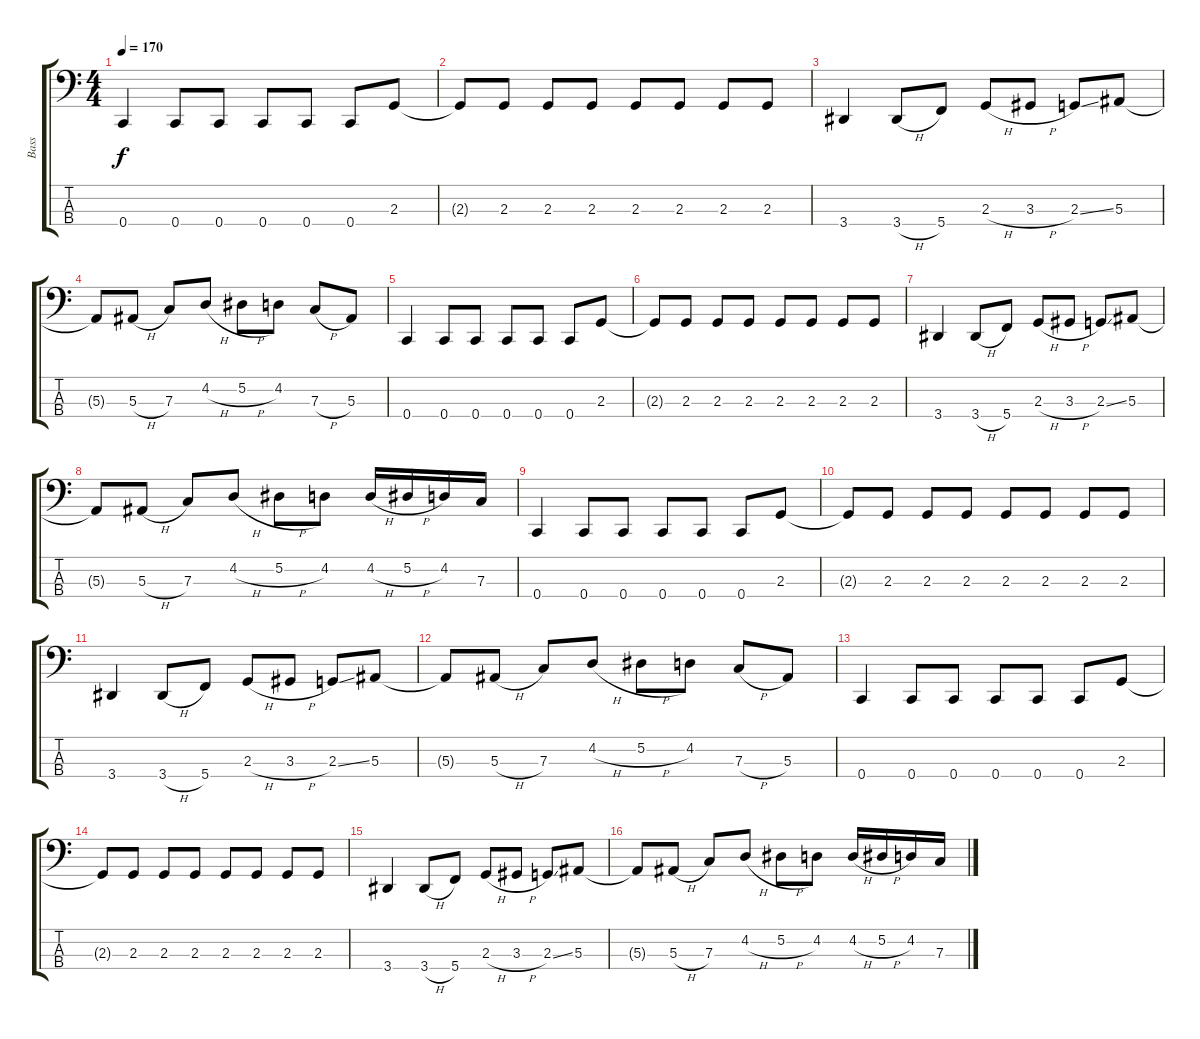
\track ("Bass" "Bass") {instrument electricbasspick}
\staff {score tabs}
\tuning (Eb2 Bb1 F1 C1) {hide}
\ts (4 4)
\tempo 170
\clef f4
\ks c
0.4.4{dy f} 0.4.8 0.4.8 0.4.8 0.4.8 0.4.8 2.3.8 |
2.3{t}.8 2.3.8 2.3.8 2.3.8 2.3.8 2.3.8 2.3.8 2.3.8 |
3.4.4 3.4{h}.8 5.4.8 2.3{h}.8 3.3{h}.8 2.3{ss}.8 5.3.8 |
5.3{t}.8 5.3{h}.8 7.3.8 4.2{h}.8 5.2{h}.8 4.2.8 7.3{h}.8 5.3.8 |
0.4.4 0.4.8 0.4.8 0.4.8 0.4.8 0.4.8 2.3.8 |
2.3{t}.8 2.3.8 2.3.8 2.3.8 2.3.8 2.3.8 2.3.8 2.3.8 |
3.4.4 3.4{h}.8 5.4.8 2.3{h}.8 3.3{h}.8 2.3{ss}.8 5.3.8 |
5.3{t}.8{volume 13} 5.3{h}.8 7.3.8 4.2{h}.8 5.2{h}.8 4.2.8 4.2{h}.16 5.2{h}.16 4.2.16 7.3.16 |
0.4.4 0.4.8 0.4.8 0.4.8 0.4.8 0.4.8 2.3.8 |
2.3{t}.8 2.3.8{volume 13} 2.3.8 2.3.8 2.3.8 2.3.8 2.3.8 2.3.8 |
3.4.4 3.4{h}.8 5.4.8 2.3{h}.8{volume 16 instrument electricbasspick} 3.3{h}.8 2.3{ss}.8 5.3.8 |
5.3{t}.8 5.3{h}.8 7.3.8 4.2{h}.8 5.2{h}.8 4.2.8 7.3{h}.8 5.3.8 |
0.4.4 0.4.8 0.4.8 0.4.8 0.4.8 0.4.8 2.3.8 |
2.3{t}.8 2.3.8 2.3.8 2.3.8 2.3.8 2.3.8 2.3.8 2.3.8 |
3.4.4 3.4{h}.8 5.4.8 2.3{h}.8 3.3{h}.8 2.3{ss}.8 5.3.8 |
5.3{t}.8 5.3{h}.8 7.3.8 4.2{h}.8 5.2{h}.8 4.2.8 4.2{h}.16 5.2{h}.16 4.2.16 7.3.16
